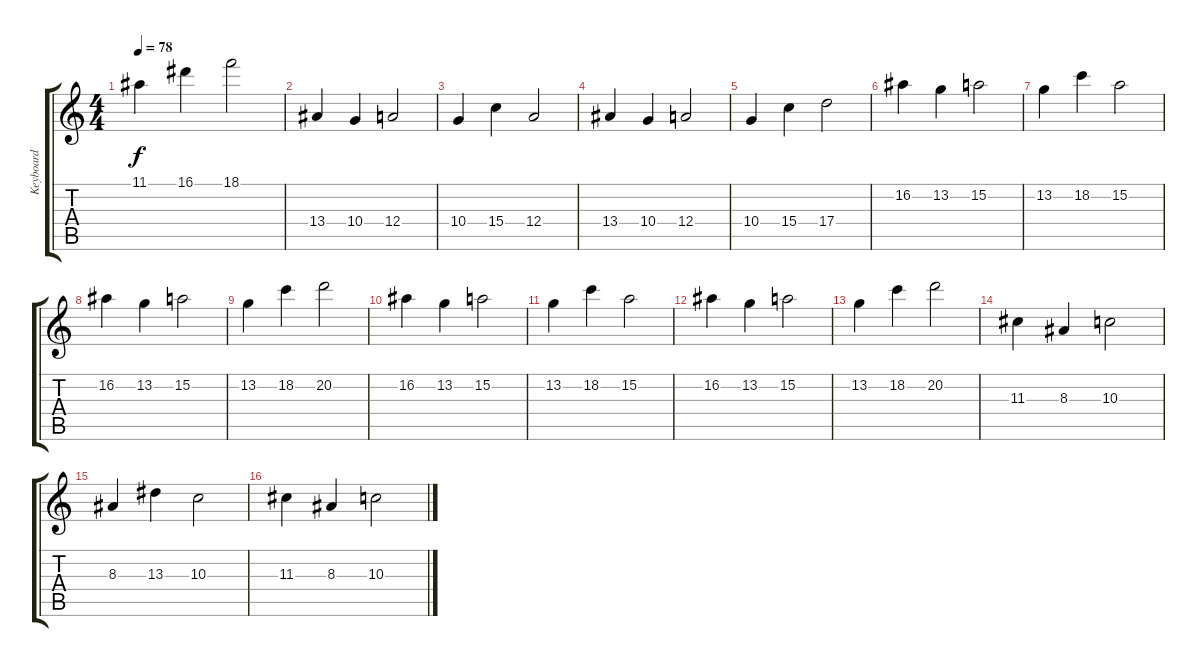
\track ("Keyboard" "Keyboard") {instrument stringensemble1}
\staff {score tabs}
\tuning (B4 Gb4 D4 A3 E3 B2) {hide}
\ts (4 4)
\tempo 78
\clef g2
\ks c
11.1.4{dy f} 16.1.4 18.1.2 |
13.4.4 10.4.4 12.4.2 |
10.4.4 15.4.4 12.4.2 |
13.4.4 10.4.4 12.4.2 |
10.4.4 15.4.4 17.4.2 |
16.2.4 13.2.4 15.2.2 |
13.2.4 18.2.4 15.2.2 |
16.2.4 13.2.4 15.2.2 |
13.2.4 18.2.4 20.2.2 |
16.2.4 13.2.4 15.2.2 |
13.2.4 18.2.4 15.2.2 |
16.2.4 13.2.4 15.2.2 |
13.2.4 18.2.4 20.2.2 |
11.3.4 8.3.4 10.3.2 |
8.3.4 13.3.4 10.3.2 |
11.3.4 8.3.4 10.3.2
